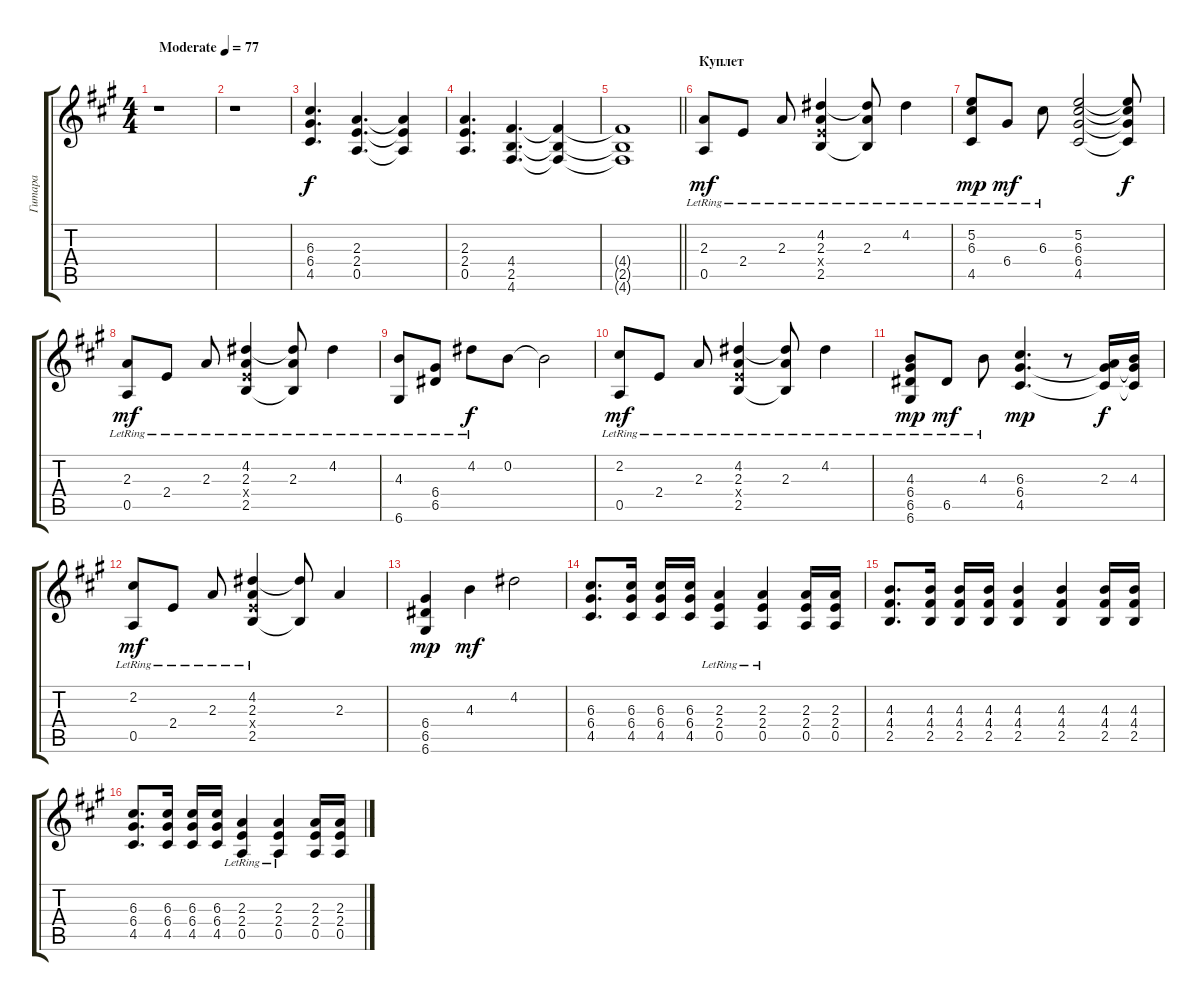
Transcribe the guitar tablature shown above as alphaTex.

\track ("Гитара" "Гитара") {instrument electricguitarjazz}
\staff {score tabs}
\tuning (E4 B3 G3 D3 A2 D2) {hide}
\ts (4 4)
\tempo (77 "Moderate")
\clef g2
\ks f#minor
r.1{dy f instrument electricguitarjazz} |
r.1 |
(6.3 6.4 4.5).4{d instrument distortionguitar} (2.3 2.4 0.5).4{d} (2.3{t} 2.4{t} 0.5{t}).4 |
(2.3 2.4 0.5).4{d} (4.4 2.5 4.6).4{d} (4.4{t} 2.5{t} 4.6{t}).4 |
\barLineRight lightlight
(4.4{t} 2.5{t} 4.6{t}).1{volume 0} |
\section ("" "Куплет")
(2.3 0.5{lr}).8{dy mf volume 12 instrument electricguitarjazz} 2.4{lr}.8 2.3{lr}.8 (4.2{lr} 2.3{lr} 2.4{x} 2.5{lr}).4 (4.2{t} 2.3{lr} 2.5{t}).8 4.2{lr}.4 |
(5.2{lr} 6.3{lr} 4.5{lr}).8{dy mp} 6.4{lr}.8{dy mf} 6.3{lr}.8 (5.2 6.3 6.4 4.5).2 (5.2{t} 6.3{t} 6.4{t} 4.5{t}).8{dy f} |
(2.3 0.5{lr}).8{dy mf} 2.4{lr}.8 2.3{lr}.8 (4.2{lr} 2.3{lr} 2.4{x} 2.5{lr}).4 (4.2{t} 2.3{lr} 2.5{t}).8 4.2{lr}.4 |
(4.3{lr} 6.6{lr}).8 (6.4{lr} 6.5).8 4.2{lr}.8{dy f} 0.2.8 0.2{t}.2 |
(2.2{lr} 0.5{lr}).8{dy mf} 2.4{lr}.8 2.3{lr}.8 (4.2{lr} 2.3{lr} 2.4{x} 2.5{lr}).4 (4.2{t} 2.3{lr} 2.5{t}).8 4.2{lr}.4 |
(4.3{lr} 6.4{lr} 6.5{lr} 6.6{lr}).8{dy mp} 6.5{lr}.8{dy mf} 4.3{lr}.8 (6.3 6.4 4.5).4{d dy mp} r.8 (2.3 6.4{t} 4.5{t}).16{dy f} (4.3 6.4{t} 4.5{t}).16 |
(2.2{lr} 0.5{lr}).8{dy mf} 2.4{lr}.8 2.3{lr}.8 (4.2{lr} 2.3{lr} 2.4{x} 2.5{lr}).4 (4.2{t} 2.5{t}).8 2.3.4 |
(6.4 6.5 6.6).4{dy mp} 4.3.4{dy mf} 4.2.2 |
(6.3 6.4 4.5).8{d} (6.3 6.4 4.5).16 (6.3 6.4 4.5).16 (6.3 6.4 4.5).16 (2.3{lr} 2.4{lr} 0.5{lr}).4 (2.3 2.4{lr} 0.5).4 (2.3 2.4 0.5).16 (2.3 2.4 0.5).16 |
(4.3 4.4 2.5).8{d} (4.3 4.4 2.5).16 (4.3 4.4 2.5).16 (4.3 4.4 2.5).16 (4.3 4.4 2.5).4 (4.3 4.4 2.5).4 (4.3 4.4 2.5).16 (4.3 4.4 2.5).16 |
(6.3 6.4 4.5).8{d} (6.3 6.4 4.5).16 (6.3 6.4 4.5).16 (6.3 6.4 4.5).16 (2.3{lr} 2.4{lr} 0.5{lr}).4 (2.3 2.4{lr} 0.5).4 (2.3 2.4 0.5).16 (2.3 2.4 0.5).16
